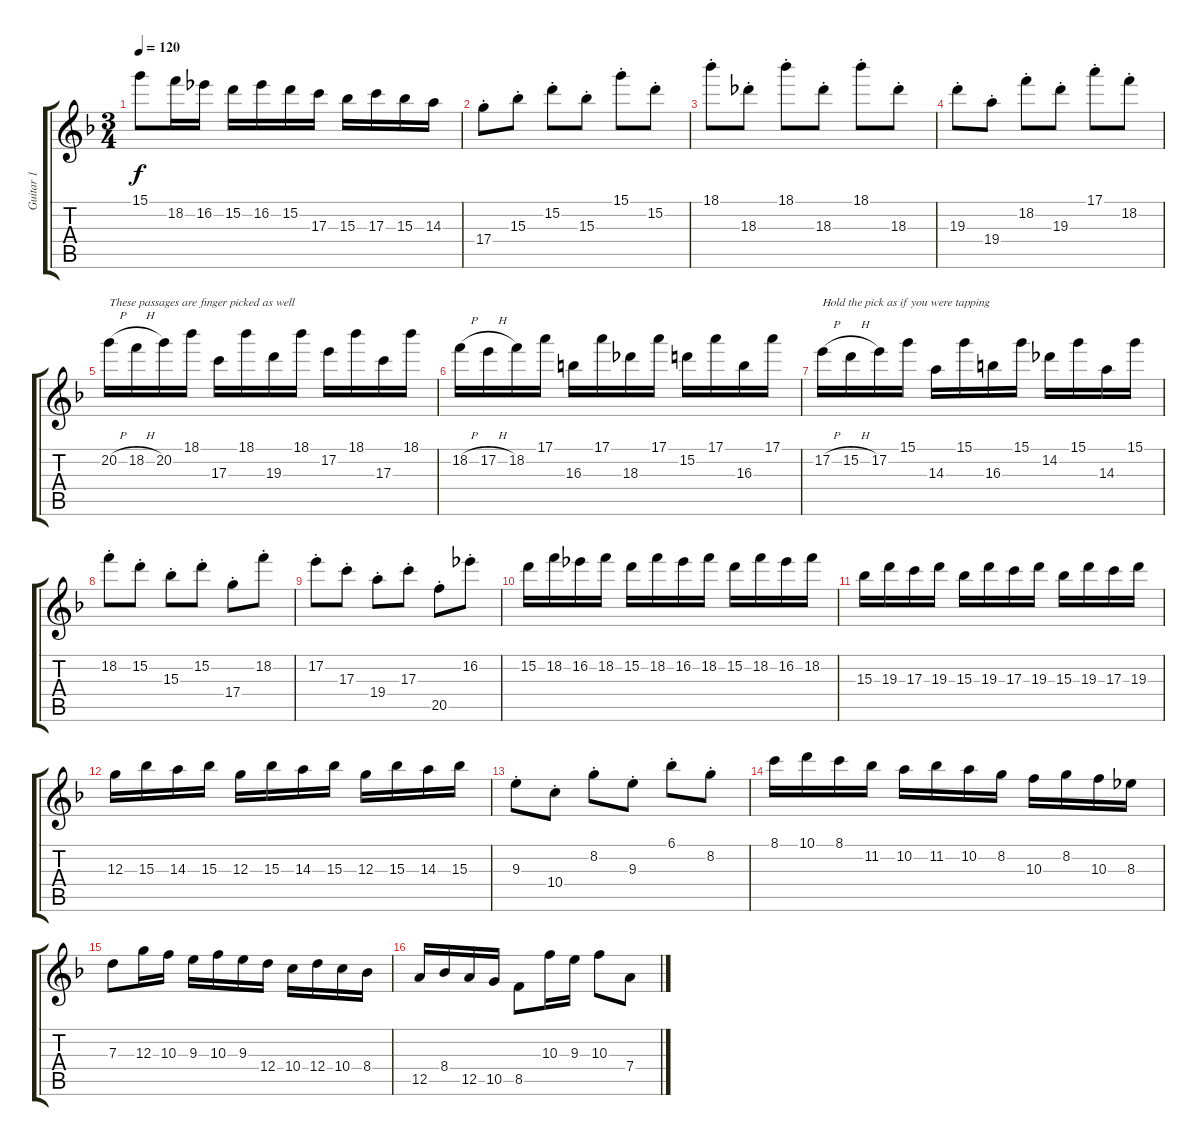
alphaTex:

\track ("Guitar 1" "Guitar 1") {instrument overdrivenguitar}
\staff {score tabs}
\tuning (E4 B3 G3 D3 A2 E2) {hide}
\ts (3 4)
\tempo 120
\clef g2
\ks f
15.1.8{dy f} 18.2.16 16.2.16 15.2.16 16.2.16 15.2.16 17.3.16 15.3.16 17.3.16 15.3.16 14.3.16 |
17.4{st}.8 15.3{st}.8 15.2{st}.8 15.3{st}.8 15.1{st}.8 15.2{st}.8 |
18.1{st}.8 18.3{st}.8 18.1{st}.8 18.3{st}.8 18.1{st}.8 18.3{st}.8 |
19.3{st}.8 19.4{st}.8 18.2{st}.8 19.3{st}.8 17.1{st}.8 18.2{st}.8 |
20.2{h}.16{txt "These passages are finger picked as well"} 18.2{h}.16 20.2.16 18.1.16 17.3.16 18.1.16 19.3.16 18.1.16 17.2.16 18.1.16 17.3.16 18.1.16 |
18.2{h}.16 17.2{h}.16 18.2.16 17.1.16 16.3.16 17.1.16 18.3.16 17.1.16 15.2.16 17.1.16 16.3.16 17.1.16 |
17.2{h}.16{txt "Hold the pick as if you were tapping"} 15.2{h}.16 17.2.16 15.1.16 14.3.16 15.1.16 16.3.16 15.1.16 14.2.16 15.1.16 14.3.16 15.1.16 |
18.2{st}.8 15.2{st}.8 15.3{st}.8 15.2{st}.8 17.4{st}.8 18.2{st}.8 |
17.2{st}.8 17.3{st}.8 19.4{st}.8 17.3{st}.8 20.5{st}.8 16.2{st}.8 |
15.2.16 18.2.16 16.2.16 18.2.16 15.2.16 18.2.16 16.2.16 18.2.16 15.2.16 18.2.16 16.2.16 18.2.16 |
15.3.16 19.3.16 17.3.16 19.3.16 15.3.16 19.3.16 17.3.16 19.3.16 15.3.16 19.3.16 17.3.16 19.3.16 |
12.3.16 15.3.16 14.3.16 15.3.16 12.3.16 15.3.16 14.3.16 15.3.16 12.3.16 15.3.16 14.3.16 15.3.16 |
9.3{st}.8 10.4{st}.8 8.2{st}.8 9.3{st}.8 6.1{st}.8 8.2{st}.8 |
8.1.16 10.1.16 8.1.16 11.2.16 10.2.16 11.2.16 10.2.16 8.2.16 10.3.16 8.2.16 10.3.16 8.3.16 |
7.3.8 12.3.16 10.3.16 9.3.16 10.3.16 9.3.16 12.4.16 10.4.16 12.4.16 10.4.16 8.4.16 |
12.5.16 8.4.16 12.5.16 10.5.16 8.5.8 10.3.16 9.3.16 10.3.8 7.4.8
